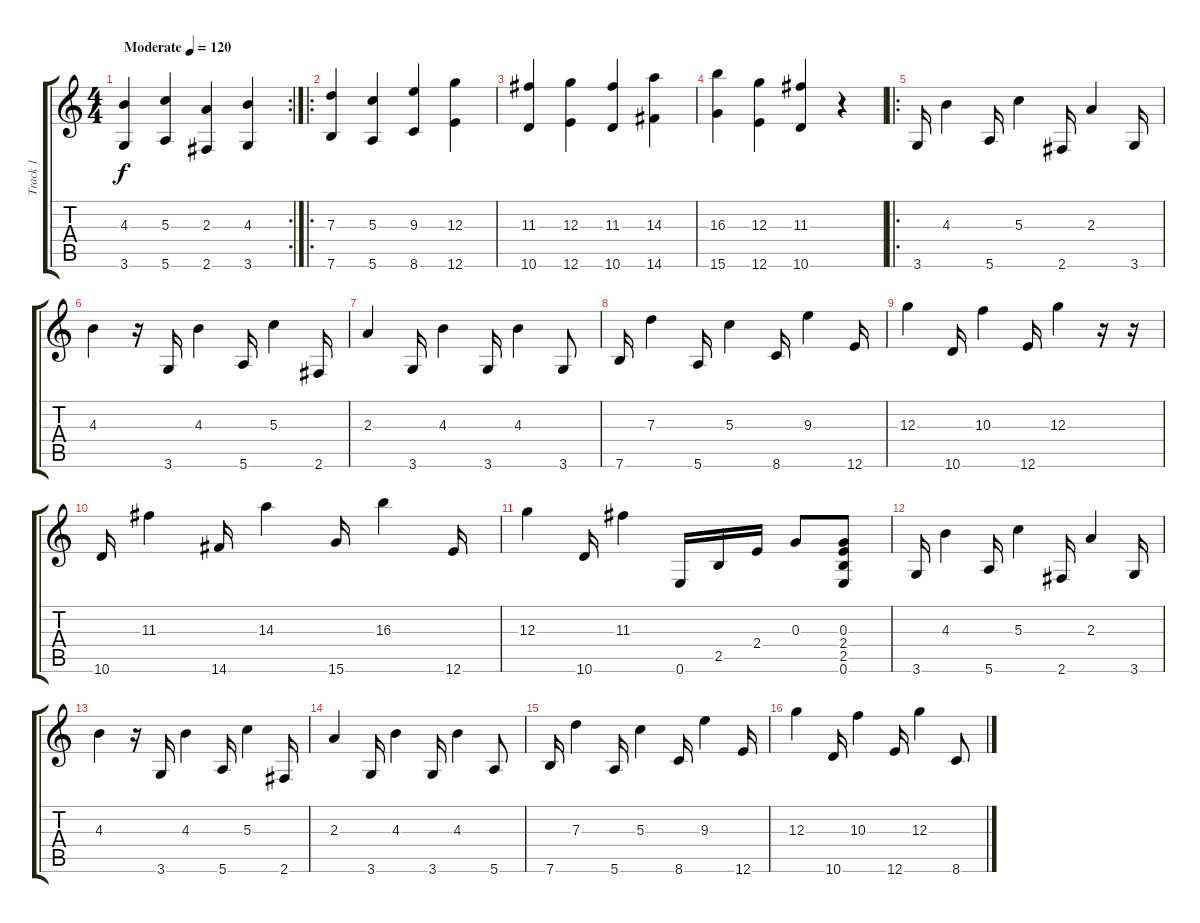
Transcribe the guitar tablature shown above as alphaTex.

\track ("Track 1" "Track 1") {instrument acousticguitarsteel}
\staff {score tabs}
\tuning (E4 B3 G3 D3 A2 E2) {hide}
\rc 2
\ts (4 4)
\tempo (120 "Moderate")
\clef g2
\ks c
(4.3 3.6).4{dy f instrument acousticguitarsteel} (5.3 5.6).4 (2.3 2.6).4 (4.3 3.6).4 |
\ro
(7.3 7.6).4 (5.3 5.6).4 (9.3 8.6).4 (12.3 12.6).4 |
(11.3 10.6).4 (12.3 12.6).4 (11.3 10.6).4 (14.3 14.6).4 |
(16.3 15.6).4 (12.3 12.6).4 (11.3 10.6).4 r.4 |
\ro
3.6.16 4.3.4 5.6.16 5.3.4 2.6.16 2.3.4 3.6.16 |
4.3.4 r.16 3.6.16 4.3.4 5.6.16 5.3.4 2.6.16 |
2.3.4 3.6.16 4.3.4 3.6.16 4.3.4 3.6.8 |
7.6.16 7.3.4 5.6.16 5.3.4 8.6.16 9.3.4 12.6.16 |
12.3.4 10.6.16 10.3.4 12.6.16 12.3.4 r.16 r.16 |
10.6.16 11.3.4 14.6.16 14.3.4 15.6.16 16.3.4 12.6.16 |
12.3.4 10.6.16 11.3.4 0.6.16 2.5.16 2.4.16 0.3.8 (0.3 2.4 2.5 0.6).8 |
3.6.16 4.3.4 5.6.16 5.3.4 2.6.16 2.3.4 3.6.16 |
4.3.4 r.16 3.6.16 4.3.4 5.6.16 5.3.4 2.6.16 |
2.3.4 3.6.16 4.3.4 3.6.16 4.3.4 5.6.8 |
7.6.16 7.3.4 5.6.16 5.3.4 8.6.16 9.3.4 12.6.16 |
12.3.4 10.6.16 10.3.4 12.6.16 12.3.4 8.6.8
